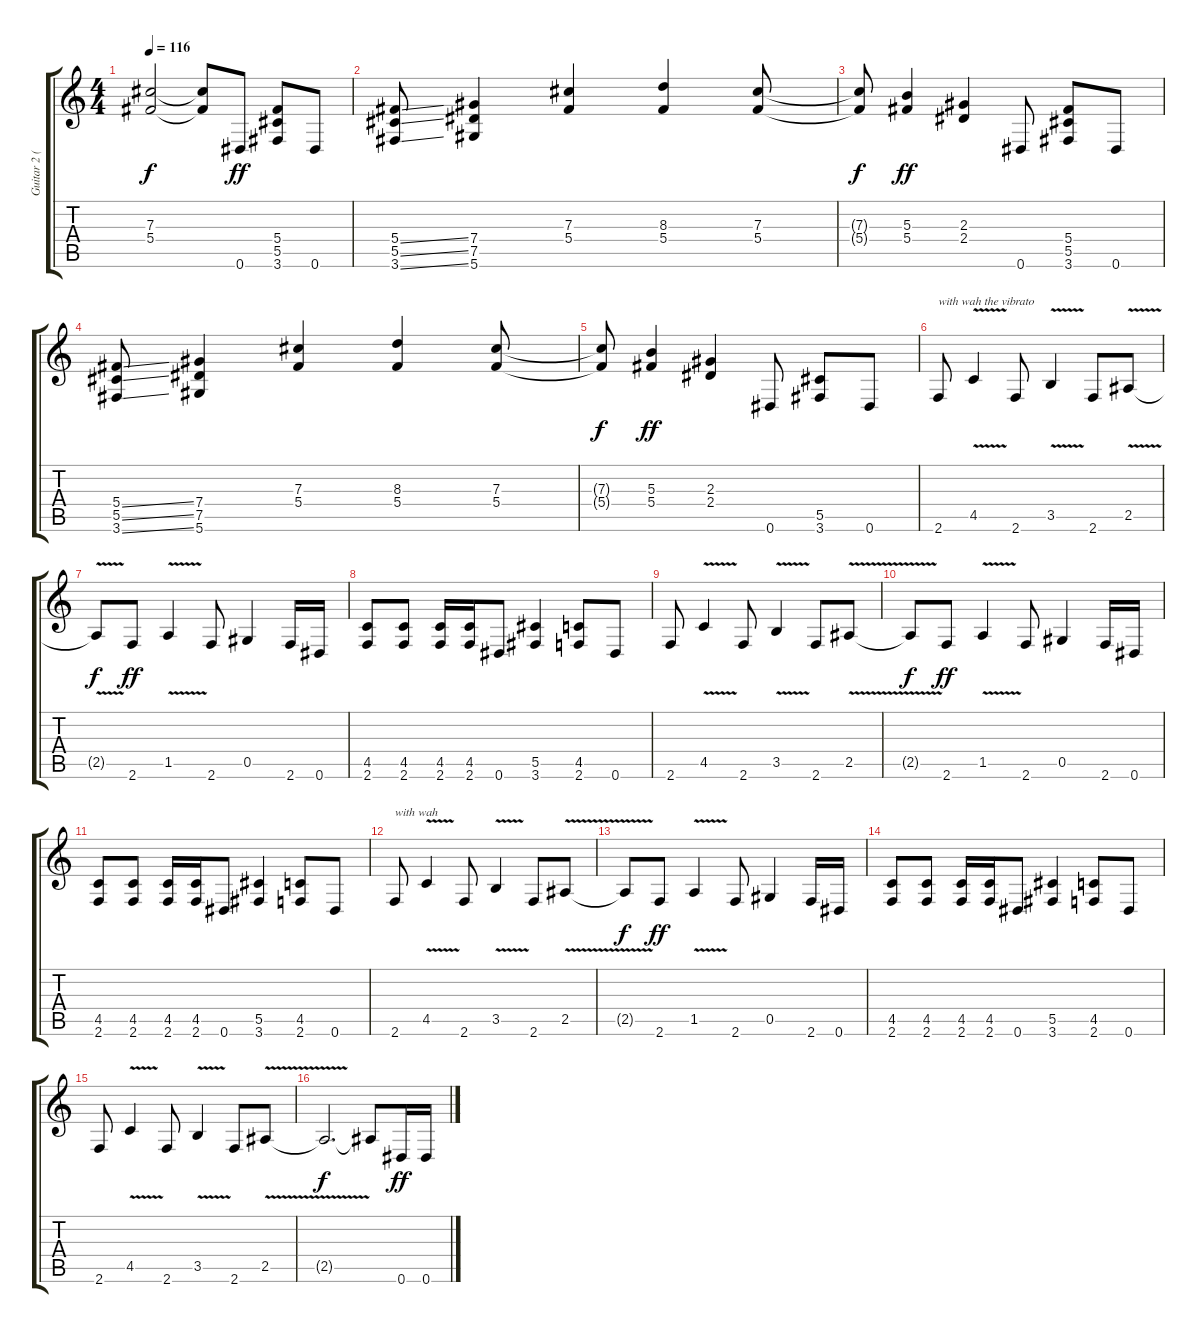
\track ("Guitar 2 (Distortion Hammet)" "Guitar 2 (") {instrument distortionguitar}
\staff {score tabs}
\tuning (Eb4 Bb3 Gb3 Db3 Ab2 Eb2) {hide}
\ts (4 4)
\tempo 116
\clef g2
\ks c
(7.3{t} 5.4{t}).2{dy f} (7.3{t} 5.4{t}).8 0.6.8{dy ff} (5.4 5.5 3.6).8 0.6.8 |
(5.4{ss} 5.5{ss} 3.6{ss}).8 (7.4 7.5 5.6).4 (7.3 5.4).4 (8.3 5.4).4 (7.3 5.4).8 |
(7.3{t} 5.4{t}).8{dy f} (5.3 5.4).4{dy ff} (2.3 2.4).4 0.6.8 (5.4 5.5 3.6).8 0.6.8 |
(5.4{ss} 5.5{ss} 3.6{ss}).8 (7.4 7.5 5.6).4 (7.3 5.4).4 (8.3 5.4).4 (7.3 5.4).8 |
(7.3{t} 5.4{t}).8{dy f} (5.3 5.4).4{dy ff} (2.3 2.4).4 0.6.8 (5.5 3.6).8 0.6.8 |
2.6.8{txt "with wah the vibrato"} 4.5{v}.4 2.6.8 3.5{v}.4 2.6.8 2.5{v}.8 |
2.5{t}.8{dy f} 2.6.8{dy ff} 1.5{v}.4 2.6.8 0.5.4 2.6.16 0.6.16 |
(4.5 2.6).8 (4.5 2.6).8 (4.5 2.6).16 (4.5 2.6).16 0.6.8 (5.5 3.6).4 (4.5 2.6).8 0.6.8 |
2.6.8 4.5{v}.4 2.6.8 3.5{v}.4 2.6.8 2.5{v}.8 |
2.5{t}.8{dy f} 2.6.8{dy ff} 1.5{v}.4 2.6.8 0.5.4 2.6.16 0.6.16 |
(4.5 2.6).8 (4.5 2.6).8 (4.5 2.6).16 (4.5 2.6).16 0.6.8 (5.5 3.6).4 (4.5 2.6).8 0.6.8 |
2.6.8{txt "with wah"} 4.5{v}.4 2.6.8 3.5{v}.4 2.6.8 2.5{v}.8 |
2.5{t}.8{dy f} 2.6.8{dy ff} 1.5{v}.4 2.6.8 0.5.4 2.6.16 0.6.16 |
(4.5 2.6).8 (4.5 2.6).8 (4.5 2.6).16 (4.5 2.6).16 0.6.8 (5.5 3.6).4 (4.5 2.6).8 0.6.8 |
2.6.8 4.5{v}.4 2.6.8 3.5{v}.4 2.6.8 2.5{v}.8{volume 11} |
2.5{t}.2{d dy f} 2.5{t}.8 0.6.16{dy ff volume 10} 0.6.16
